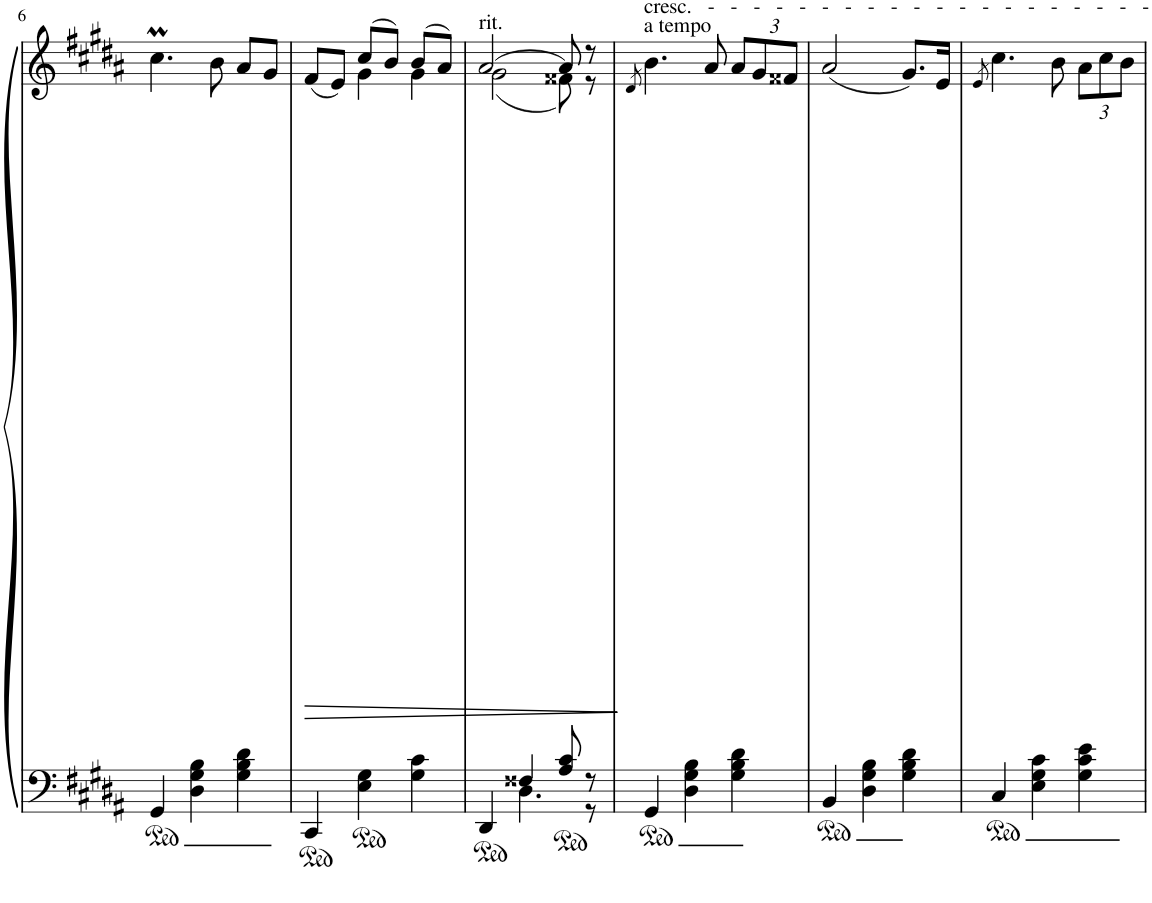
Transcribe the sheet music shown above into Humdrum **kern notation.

**kern	**kern	**dynam
*part1	*part1	*part1
*staff2	*staff1	*staff1/2
*I"Piano	*	*
*I'Pno	*	*
!!LO:PB:g=z
*clefF4	*clefG2	*
*k[f#c#g#d#a#]	*k[f#c#g#d#a#]	*
*M3/4	*M3/4	*
=6	=6	=6
4GG#/	4.cc#M\	.
4D#\ 4G#\ 4B\	.	.
.	8b\	.
4G#\ 4B\ 4d#\	8a#/L	.
.	8g#/J	.
=7	=7	=7
!	!	!LO:HP:b
*	*^	*
4CC#/	(8f#/L	4ryy	>
.	8e/J)	.	]
4E\ 4G#\	(8cc#/L	4g#\	.
.	8b/J)	.	.
4G#\ 4c#\	(8b/L	4g#\	.
.	8a#/J)	.	.
=8	=8	=8	=8
*^	*	*	*
!	!	!LO:TX:a:t=rit.	!	!
4DD#/	4ryy	[2a#/	(2g#\	.
4F##X/	4.D#\	.	.	.
8A#/ 8c#/	.	8a#/]	8f##X\)	.
8r	8r	8r	8r	.
*v	*v	*	*	*
*	*v	*v	*
=9	=9	=9
.	8qd#/	.
!	!LO:TX:a:t=a tempo	!
!	!LO:TX:a:t=cresc.   -   -   -   -   -   -   -   -   -   -   -   -   -   -   -   -   -   -   -   -	!
4GG#/	4.b\	.
4D#\ 4G#\ 4B\	.	.
.	8a#/	.
*	*Xbrackettup	*
4G#\ 4B\ 4d#\	12a#/L	.
.	12g#/	.
.	12f##X/J	.
=10	=10	=10
4BB/	(2a#/	.
4D#\ 4G#\ 4B\	.	.
4G#\ 4B\ 4d#\	8.g#/L)	.
.	16e/Jk	.
=11	=11	=11
.	8qe/	.
4C#/	4.cc#\	.
4E\ 4G#\ 4c#\	.	.
.	8b\	.
4G#\ 4c#\ 4e\	12a#\L	.
.	12cc#\	.
.	12b\J	.
=	=	=
*-	*-	*-
